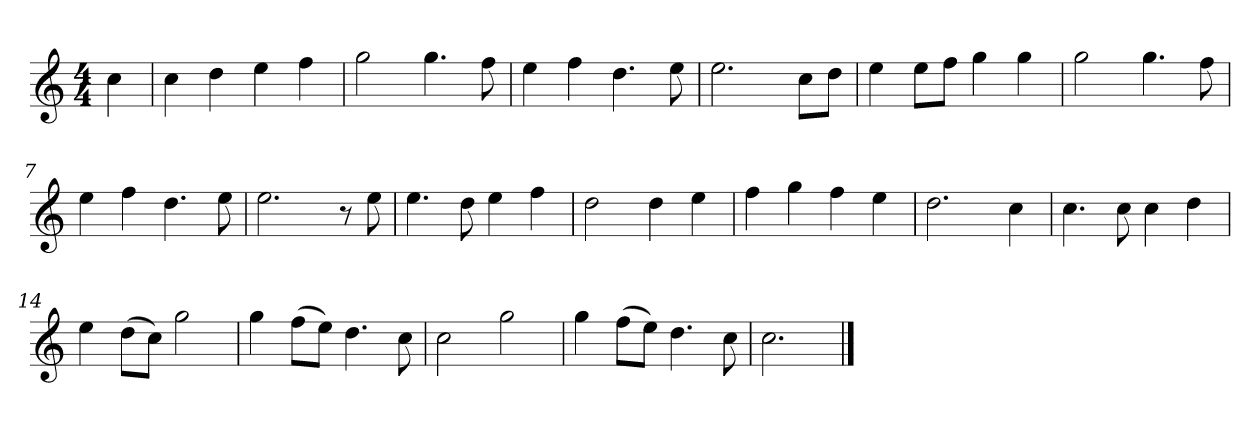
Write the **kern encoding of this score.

**kern
*part1
*staff1
*clefG2
*k[]
*C:
*M4/4
*MM120
=
4cc
=1
4cc
4dd
4ee
4ff
=2
2gg
4.gg
8ff
=3
4ee
4ff
4.dd
8ee
=4
2.ee
8cc\L
8dd\J
=5
4ee
8ee\L
8ff\J
4gg
4gg
=6
2gg
4.gg
8ff
=7
4ee
4ff
4.dd
8ee
=8
2.ee
8r
8ee
=9
4.ee
8dd
4ee
4ff
=10
2dd
4dd
4ee
=11
4ff
4gg
4ff
4ee
=12
2.dd
4cc
=13
4.cc
8cc
4cc
4dd
=14
4ee
(8dd\L
8cc\J)
2gg
=15
4gg
(8ff\L
8ee\J)
4.dd
8cc
=16
2cc
2gg
=17
4gg
(8ff\L
8ee\J)
4.dd
8cc
=18
2.cc
==
*-
